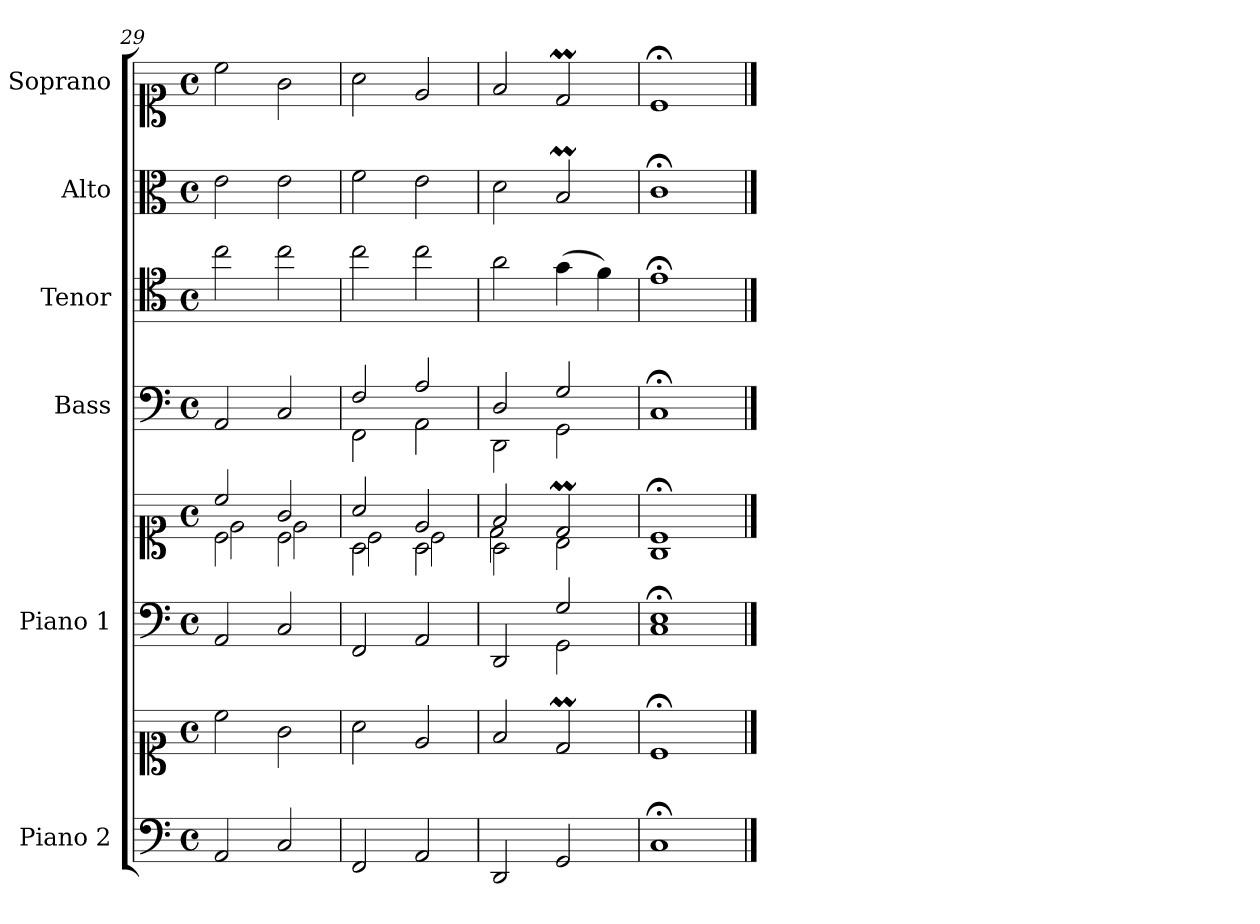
**kern	**kern	**kern	**kern	**kern	**kern	**kern	**kern
*part6	*part6	*part5	*part5	*part4	*part3	*part2	*part1
*staff8	*staff7	*staff6	*staff5	*staff4	*staff3	*staff2	*staff1
*I"Piano 2	*	*I"Piano 1	*	*I"Bass	*I"Tenor	*I"Alto	*I"Soprano
*I'Pno 2	*	*I'Pno 1	*	*I'B.	*I'T.	*I'A.	*I'S.
*clefF4	*clefC1	*clefF4	*clefC1	*clefF4	*clefC4	*clefC3	*clefC1
*	*	*	*	*	*ITrd7c12	*	*
*k[]	*k[]	*k[]	*k[]	*k[]	*k[]	*k[]	*k[]
*M4/4	*M4/4	*M4/4	*M4/4	*M4/4	*M4/4	*M4/4	*M4/4
*met(c)	*met(c)	*met(c)	*met(c)	*met(c)	*met(c)	*met(c)	*met(c)
=29	=29	=29	=29	=29	=29	=29	=29
*	*	*	*^	*	*	*	*
*	*	*	*	*^	*	*	*	*
2AA/	2cc\	2AA/	2cc/	2c\	2e\	2AA/	2c\	2e\	2cc\
2C/	2g\	2C/	2g/	2c\	2e\	2C/	2c\	2e\	2g\
=30	=30	=30	=30	=30	=30	=30	=30	=30	=30
*	*	*	*	*	*	*^	*	*	*
2FF/	2a\	2FF/	2a/	2A\	2c\	2F/	2FF\	2c\	2f\	2a\
2AA/	2e/	2AA/	2e/	2A\	2c\	2A/	2AA\	2c\	2e\	2e/
=31	=31	=31	=31	=31	=31	=31	=31	=31	=31	=31
*	*	*^	*	*	*	*	*	*	*	*
2DD/	2f/	2ryy	2DD/	2f/	2A\	2d\	2D/	2DD\	2A\	2d\	2f/
2GG/	2dM/	2G/	2GG\	2dM/	2ryy	2B\	2G/	2GG\	(4G\	2Bm/	2dM/
.	.	.	.	.	.	.	.	.	4F\)	.	.
*	*	*	*	*	*v	*v	*	*	*	*	*
*	*	*	*	*	*	*v	*v	*	*	*
=32	=32	=32	=32	=32	=32	=32	=32	=32	=32
1C;/	1c;</	1E;/	1C\	1c;</	1G\	1C;</	1E;<\	1c;</	1c;</
*	*	*v	*v	*	*	*	*	*	*
*	*	*	*v	*v	*	*	*	*
==	==	==	==	==	==	==	==
*-	*-	*-	*-	*-	*-	*-	*-
